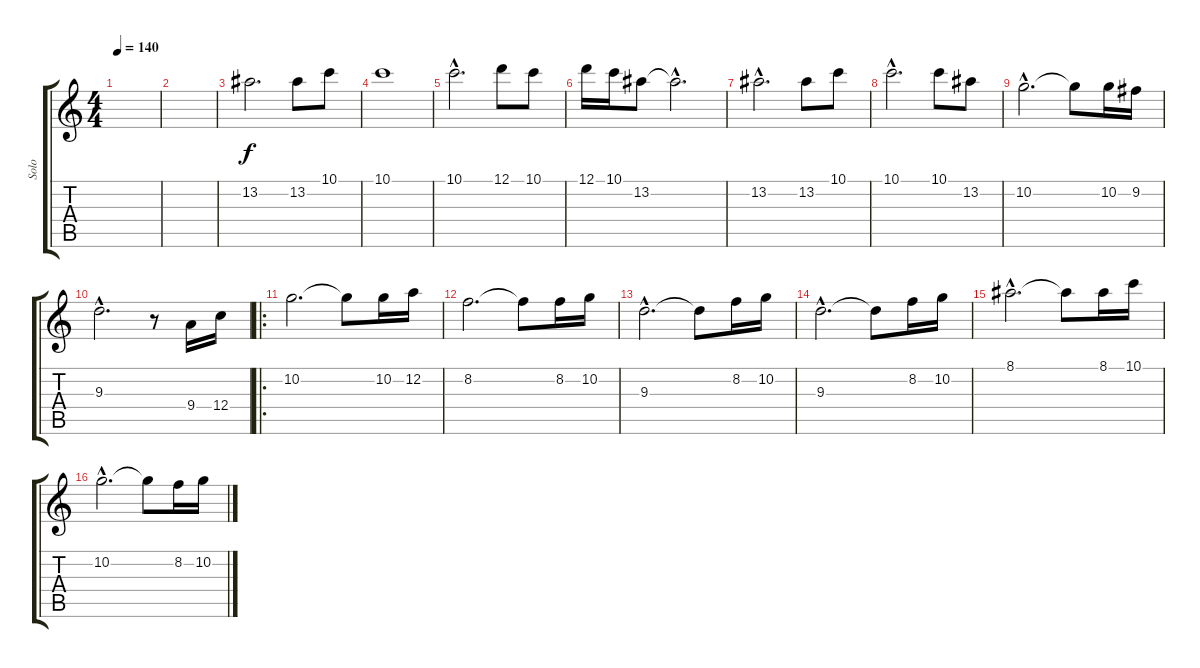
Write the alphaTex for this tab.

\track ("Solo" "Solo") {instrument overdrivenguitar}
\staff {score tabs}
\tuning (D4 A3 F3 C3 G2 D2) {hide}
\ts (4 4)
\tempo 140
\clef g2
\ks c
|
|
13.2.2{d} 13.2.8 10.1.8 |
10.1.1 |
10.1{hac}.2{d} 12.1.8 10.1.8 |
12.1.16 10.1.16 13.2.8 13.2{hac t}.2{d} |
13.2{hac}.2{d} 13.2.8 10.1.8 |
10.1{hac}.2{d} 10.1.8 13.2.8 |
10.2{hac}.2{d} 10.2{t}.8 10.2.16 9.2.16 |
9.3{hac}.2{d} r.8 9.4.16 12.4.16 |
\ro
10.2.2{d} 10.2{t}.8 10.2.16 12.2.16 |
8.2.2{d} 8.2{t}.8 8.2.16 10.2.16 |
9.3{hac}.2{d} 9.3{t}.8 8.2.16 10.2.16 |
9.3{hac}.2{d} 9.3{t}.8 8.2.16 10.2.16 |
8.1{hac}.2{d} 8.1{t}.8 8.1.16 10.1.16 |
10.2{hac}.2{d} 10.2{t}.8 8.2.16 10.2.16
